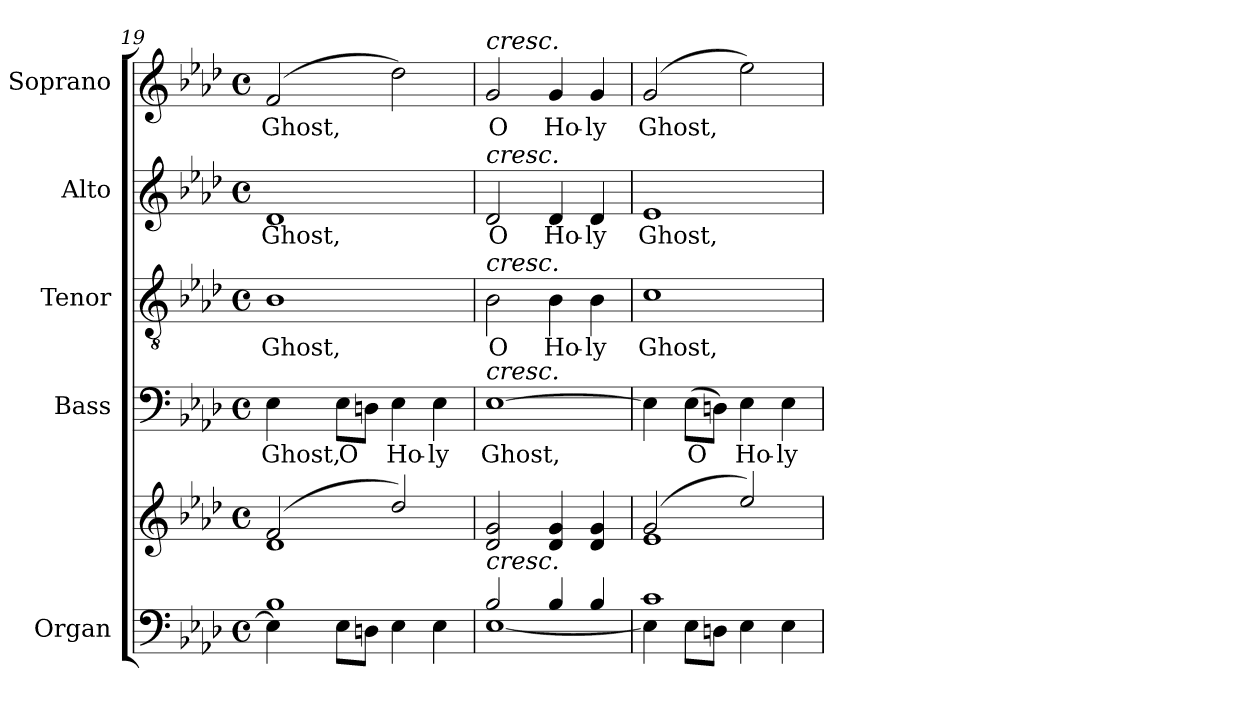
**kern	**kern	**kern	**text	**kern	**text	**kern	**text	**kern	**text
*part5	*part5	*part4	*part4	*part3	*part3	*part2	*part2	*part1	*part1
*staff6	*staff5	*staff4	*staff4	*staff3	*staff3	*staff2	*staff2	*staff1	*staff1
*I"Organ	*	*I"Bass	*	*I"Tenor	*	*I"Alto	*	*I"Soprano	*
*I'Org.	*	*I'B.	*	*I'T.	*	*I'A.	*	*I'S.	*
*clefF4	*clefG2	*clefF4	*	*clefGv2	*	*clefG2	*	*clefG2	*
*	*	*	*	*ITrd7c12	*	*	*	*	*
*k[b-e-a-d-]	*k[b-e-a-d-]	*k[b-e-a-d-]	*	*k[b-e-a-d-]	*	*k[b-e-a-d-]	*	*k[b-e-a-d-]	*
*A-:	*A-:	*A-:	*	*A-:	*	*A-:	*	*A-:	*
*M4/4	*M4/4	*M4/4	*	*M4/4	*	*M4/4	*	*M4/4	*
*met(c)	*met(c)	*met(c)	*	*met(c)	*	*met(c)	*	*met(c)	*
=19	=19	=19	=19	=19	=19	=19	=19	=19	=19
*^	*^	*	*	*	*	*	*	*	*
!	!	!	!	!	!LO:LY:b:color=#000000	!	!	!	!	!	!
!	!	!	!	!	!	!	!LO:LY:b:color=#000000	!	!	!	!
!	!	!	!	!	!	!	!	!	!LO:LY:b:color=#000000	!	!
!	!	!	!	!	!	!	!	!	!	!	!LO:LY:b:color=#000000
1B-i	4E-i\]	(2fi/	1d-i	4E-i\	Ghost,	1BB-i	Ghost,	1d-i	Ghost,	(2fi/	Ghost,
!	!	!	!	!	!LO:LY:b:color=#000000	!	!	!	!	!	!
.	8E-i\L	.	.	8E-i\L	O	.	.	.	.	.	.
.	8Dni\J	.	.	8Dni\J	.	.	.	.	.	.	.
!	!	!	!	!	!LO:LY:b:color=#000000	!	!	!	!	!	!
.	4E-i\	2dd-i/)	.	4E-i\	Ho-	.	.	.	.	2dd-i\)	.
!	!	!	!	!	!LO:LY:b:color=#000000	!	!	!	!	!	!
.	4E-i\	.	.	4E-i\	-ly	.	.	.	.	.	.
*	*	*v	*v	*	*	*	*	*	*	*	*
=20	=20	=20	=20	=20	=20	=20	=20	=20	=20	=20
!	!	!	!	!LO:LY:b:color=#000000	!	!	!	!	!	!
!	!	!	!	!	!	!LO:LY:b:color=#000000	!	!	!	!
!	!	!	!	!	!	!	!	!LO:LY:b:color=#000000	!	!
!	!	!	!	!	!	!	!	!	!LO:TX:a:i:t=cresc.	!
!	!	!	!	!	!	!	!LO:TX:a:i:t=cresc.	!	!	!
!	!	!	!	!	!LO:TX:a:i:t=cresc.	!	!	!	!	!
!	!	!	!LO:TX:a:i:t=cresc.	!	!	!	!	!	!	!
!	!	!LO:TX:b:i:t=cresc.	!	!	!	!	!	!	!	!
!	!	!	!	!	!	!	!	!	!	!LO:LY:b:color=#000000
2B-i/	[<1E-i	2d-i/ 2gi	[>1E-i	Ghost,	2BB-i\	O	2d-i/	O	2gi/	O
!	!	!	!	!	!	!LO:LY:b:color=#000000	!	!	!	!
!	!	!	!	!	!	!	!	!LO:LY:b:color=#000000	!	!
!	!	!	!	!	!	!	!	!	!	!LO:LY:b:color=#000000
4B-i/	.	4d-i/ 4gi	.	.	4BB-i\	Ho-	4d-i/	Ho-	4gi/	Ho-
!	!	!	!	!	!	!LO:LY:b:color=#000000	!	!	!	!
!	!	!	!	!	!	!	!	!LO:LY:b:color=#000000	!	!
!	!	!	!	!	!	!	!	!	!	!LO:LY:b:color=#000000
4B-i/	.	4d-i/ 4gi	.	.	4BB-i\	-ly	4d-i/	-ly	4gi/	-ly
!!LO:PB:g=z
=21	=21	=21	=21	=21	=21	=21	=21	=21	=21	=21
*	*	*^	*	*	*	*	*	*	*	*
!	!	!	!	!	!	!	!LO:LY:b:color=#000000	!	!	!	!
!	!	!	!	!	!	!	!	!	!LO:LY:b:color=#000000	!	!
!	!	!	!	!	!	!	!	!	!	!	!LO:LY:b:color=#000000
1ci	4E-i\]	(2gi/	1e-i	4E-i\]	.	1Ci	Ghost,	1e-i	Ghost,	(2gi/	Ghost,
!	!	!	!	!	!LO:LY:b:color=#000000	!	!	!	!	!	!
.	8E-i\L	.	.	(8E-i\L	O	.	.	.	.	.	.
.	8Dni\J	.	.	8Dni\J)	.	.	.	.	.	.	.
!	!	!	!	!	!LO:LY:b:color=#000000	!	!	!	!	!	!
.	4E-i\	2ee-i/)	.	4E-i\	Ho-	.	.	.	.	2ee-i\)	.
!	!	!	!	!	!LO:LY:b:color=#000000	!	!	!	!	!	!
.	4E-i\	.	.	4E-i\	-ly	.	.	.	.	.	.
*v	*v	*	*	*	*	*	*	*	*	*	*
*	*v	*v	*	*	*	*	*	*	*	*
=	=	=	=	=	=	=	=	=	=
*-	*-	*-	*-	*-	*-	*-	*-	*-	*-
